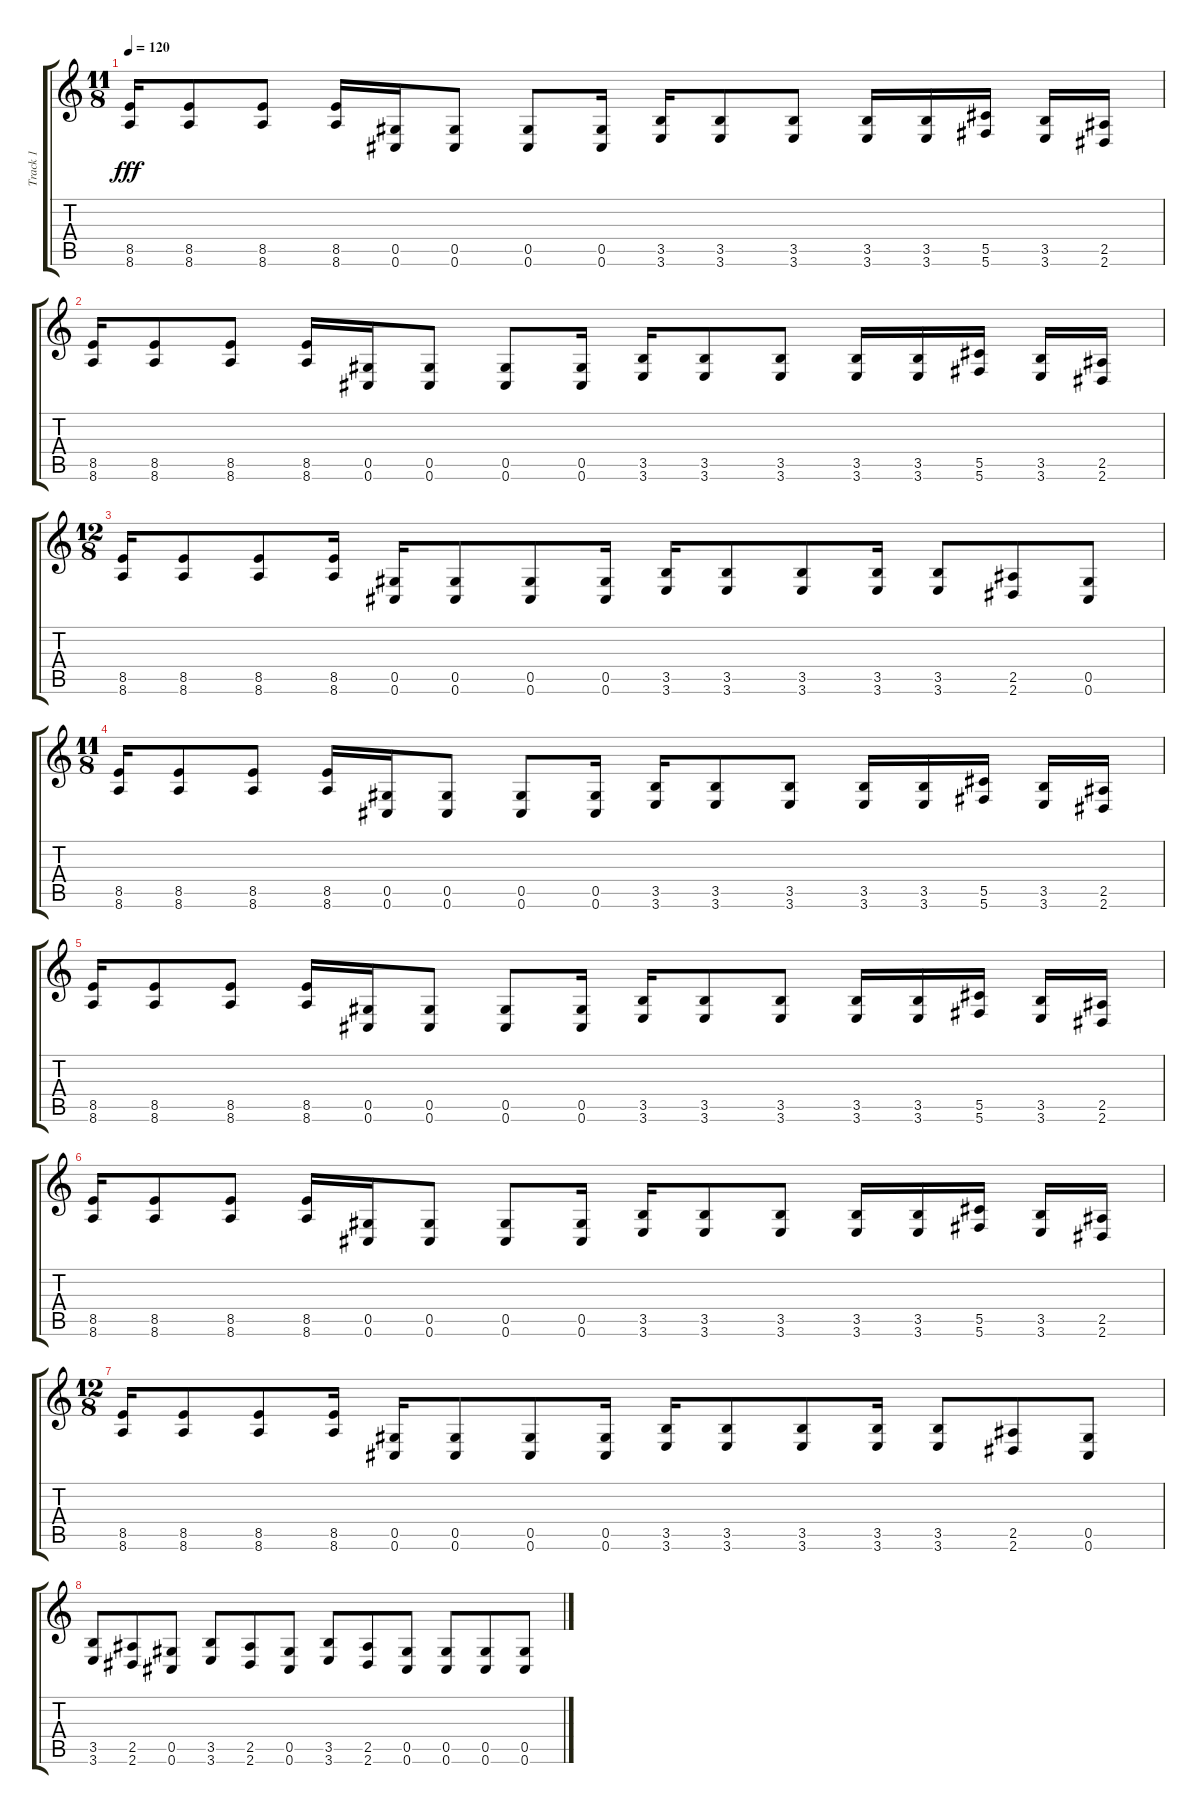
\track ("Track 1" "Track 1") {instrument distortionguitar}
\staff {score tabs}
\tuning (Eb4 Bb3 Gb3 Db3 Ab2 Db2) {hide}
\ts (11 8)
\tempo 120
\clef g2
\ks c
(8.5 8.6).16{dy fff} (8.5 8.6).8 (8.5 8.6).8 (8.5 8.6).16 (0.5 0.6).16 (0.5 0.6).8 (0.5 0.6).8 (0.5 0.6).16 (3.5 3.6).16 (3.5 3.6).8 (3.5 3.6).8 (3.5 3.6).16 (3.5 3.6).16 (5.5 5.6).16 (3.5 3.6).16 (2.5 2.6).16 |
(8.5 8.6).16 (8.5 8.6).8 (8.5 8.6).8 (8.5 8.6).16 (0.5 0.6).16 (0.5 0.6).8 (0.5 0.6).8 (0.5 0.6).16 (3.5 3.6).16 (3.5 3.6).8 (3.5 3.6).8 (3.5 3.6).16 (3.5 3.6).16 (5.5 5.6).16 (3.5 3.6).16 (2.5 2.6).16 |
\ts (12 8)
(8.5 8.6).16 (8.5 8.6).8 (8.5 8.6).8 (8.5 8.6).16 (0.5 0.6).16 (0.5 0.6).8 (0.5 0.6).8 (0.5 0.6).16 (3.5 3.6).16 (3.5 3.6).8 (3.5 3.6).8 (3.5 3.6).16 (3.5 3.6).8 (2.5 2.6).8 (0.5 0.6).8 |
\ts (11 8)
(8.5 8.6).16 (8.5 8.6).8 (8.5 8.6).8 (8.5 8.6).16 (0.5 0.6).16 (0.5 0.6).8 (0.5 0.6).8 (0.5 0.6).16 (3.5 3.6).16 (3.5 3.6).8 (3.5 3.6).8 (3.5 3.6).16 (3.5 3.6).16 (5.5 5.6).16 (3.5 3.6).16 (2.5 2.6).16 |
(8.5 8.6).16 (8.5 8.6).8 (8.5 8.6).8 (8.5 8.6).16 (0.5 0.6).16 (0.5 0.6).8 (0.5 0.6).8 (0.5 0.6).16 (3.5 3.6).16 (3.5 3.6).8 (3.5 3.6).8 (3.5 3.6).16 (3.5 3.6).16 (5.5 5.6).16 (3.5 3.6).16 (2.5 2.6).16 |
(8.5 8.6).16 (8.5 8.6).8 (8.5 8.6).8 (8.5 8.6).16 (0.5 0.6).16 (0.5 0.6).8 (0.5 0.6).8 (0.5 0.6).16 (3.5 3.6).16 (3.5 3.6).8 (3.5 3.6).8 (3.5 3.6).16 (3.5 3.6).16 (5.5 5.6).16 (3.5 3.6).16 (2.5 2.6).16 |
\ts (12 8)
(8.5 8.6).16 (8.5 8.6).8 (8.5 8.6).8 (8.5 8.6).16 (0.5 0.6).16 (0.5 0.6).8 (0.5 0.6).8 (0.5 0.6).16 (3.5 3.6).16 (3.5 3.6).8 (3.5 3.6).8 (3.5 3.6).16 (3.5 3.6).8 (2.5 2.6).8 (0.5 0.6).8 |
(3.5 3.6).8 (2.5 2.6).8 (0.5 0.6).8 (3.5 3.6).8 (2.5 2.6).8 (0.5 0.6).8 (3.5 3.6).8 (2.5 2.6).8 (0.5 0.6).8 (0.5 0.6).8 (0.5 0.6).8 (0.5 0.6).8
